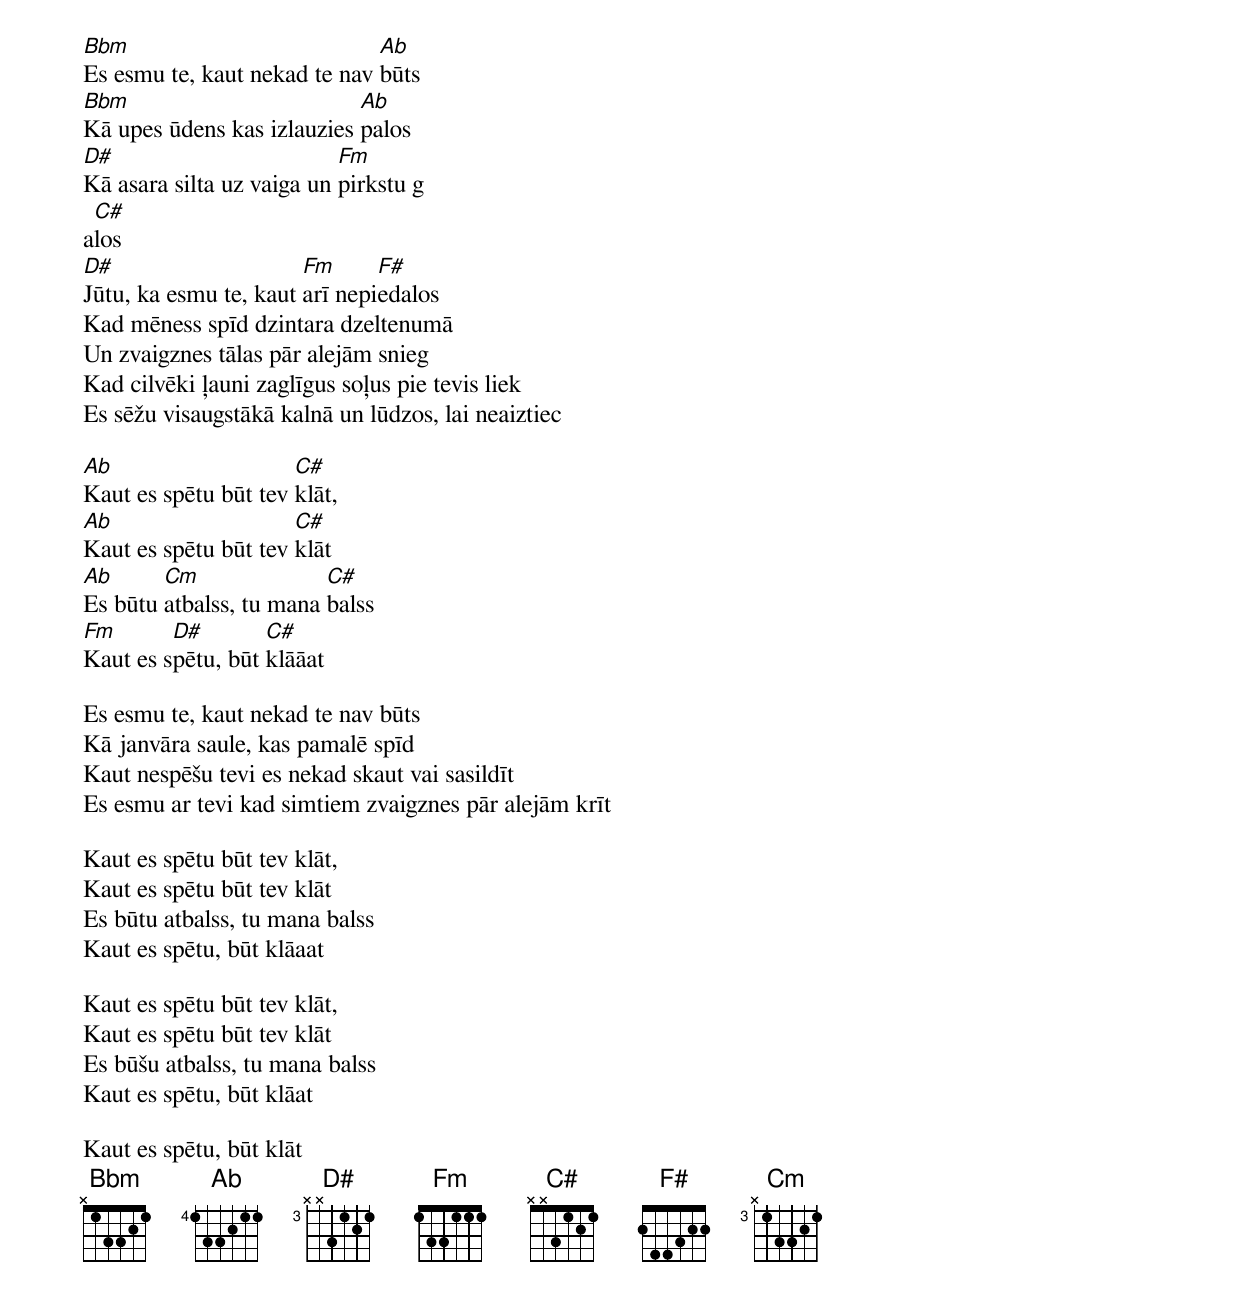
Bbm                           Ab
Es esmu te, kaut nekad te nav būts
Bbm                         Ab
Kā upes ūdens kas izlauzies palos
D#                         Fm
Kā asara silta uz vaiga un pirkstu g
 C#
alos
D#                     Fm      F#
Jūtu, ka esmu te, kaut arī nepiedalos
Kad mēness spīd dzintara dzeltenumā
Un zvaigznes tālas pār alejām snieg
Kad cilvēki ļauni zaglīgus soļus pie tevis liek
Es sēžu visaugstākā kalnā un lūdzos, lai neaiztiec

Ab                    C#
Kaut es spētu būt tev klāt,
Ab                    C#
Kaut es spētu būt tev klāt
Ab      Cm               C#
Es būtu atbalss, tu mana balss
Fm       D#        C#
Kaut es spētu, būt klāāat

Es esmu te, kaut nekad te nav būts
Kā janvāra saule, kas pamalē spīd
Kaut nespēšu tevi es nekad skaut vai sasildīt
Es esmu ar tevi kad simtiem zvaigznes pār alejām krīt

Kaut es spētu būt tev klāt,
Kaut es spētu būt tev klāt
Es būtu atbalss, tu mana balss
Kaut es spētu, būt klāaat

Kaut es spētu būt tev klāt,
Kaut es spētu būt tev klāt
Es būšu atbalss, tu mana balss
Kaut es spētu, būt klāat

Kaut es spētu, būt klāt
